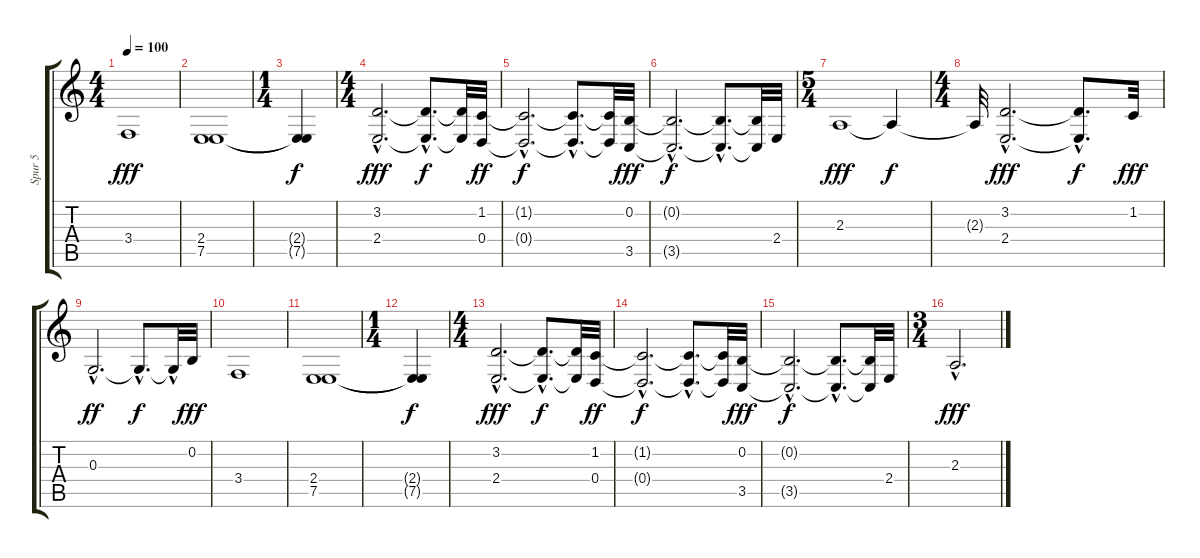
\track ("Spur 5" "Spur 5") {instrument synthstrings1}
\staff {score tabs}
\tuning (E4 B3 G3 D3 A2 E2) {hide}
\ts (4 4)
\tempo 100
\clef g2
\ks c
3.4.1{dy fff} |
(2.4 7.5).1 |
\ts (1 4)
(2.4{t} 7.5{t}).4{dy f} |
\ts (4 4)
(3.2{hac} 2.4{hac}).2{d dy fff} (3.2{hac t} 2.4{hac t}).8{d dy f} (3.2{t} 2.4{t}).32 (1.2 0.4).32{dy ff} |
(1.2{hac t} 0.4{hac t}).2{d dy f} (1.2{hac t} 0.4{hac t}).8{d} (1.2{t} 0.4{t}).32 (0.2 3.5).32{dy fff} |
(0.2{hac t} 3.5{hac t}).2{d dy f} (0.2{hac t} 3.5{hac t}).8{d} (0.2{t} 3.5{t}).32 2.4.32 |
\ts (5 4)
2.3.1{dy fff} 2.3{t}.4{dy f} |
\ts (4 4)
2.3{t}.32 (3.2{hac} 2.4{hac}).2{d dy fff} (3.2{hac t} 2.4{hac t}).8{d dy f} 1.2.32{dy fff} |
0.3{hac}.2{d dy ff} 0.3{hac t}.8{d dy f} 0.3{hac t}.32 0.2.32{dy fff} |
3.4.1 |
(2.4 7.5).1 |
\ts (1 4)
(2.4{t} 7.5{t}).4{dy f} |
\ts (4 4)
(3.2{hac} 2.4{hac}).2{d dy fff} (3.2{hac t} 2.4{hac t}).8{d dy f} (3.2{t} 2.4{t}).32 (1.2 0.4).32{dy ff} |
(1.2{hac t} 0.4{hac t}).2{d dy f} (1.2{hac t} 0.4{hac t}).8{d} (1.2{t} 0.4{t}).32 (0.2 3.5).32{dy fff} |
(0.2{hac t} 3.5{hac t}).2{d dy f} (0.2{hac t} 3.5{hac t}).8{d} (0.2{t} 3.5{t}).32 2.4.32 |
\ts (3 4)
2.3{hac}.2{d dy fff}
